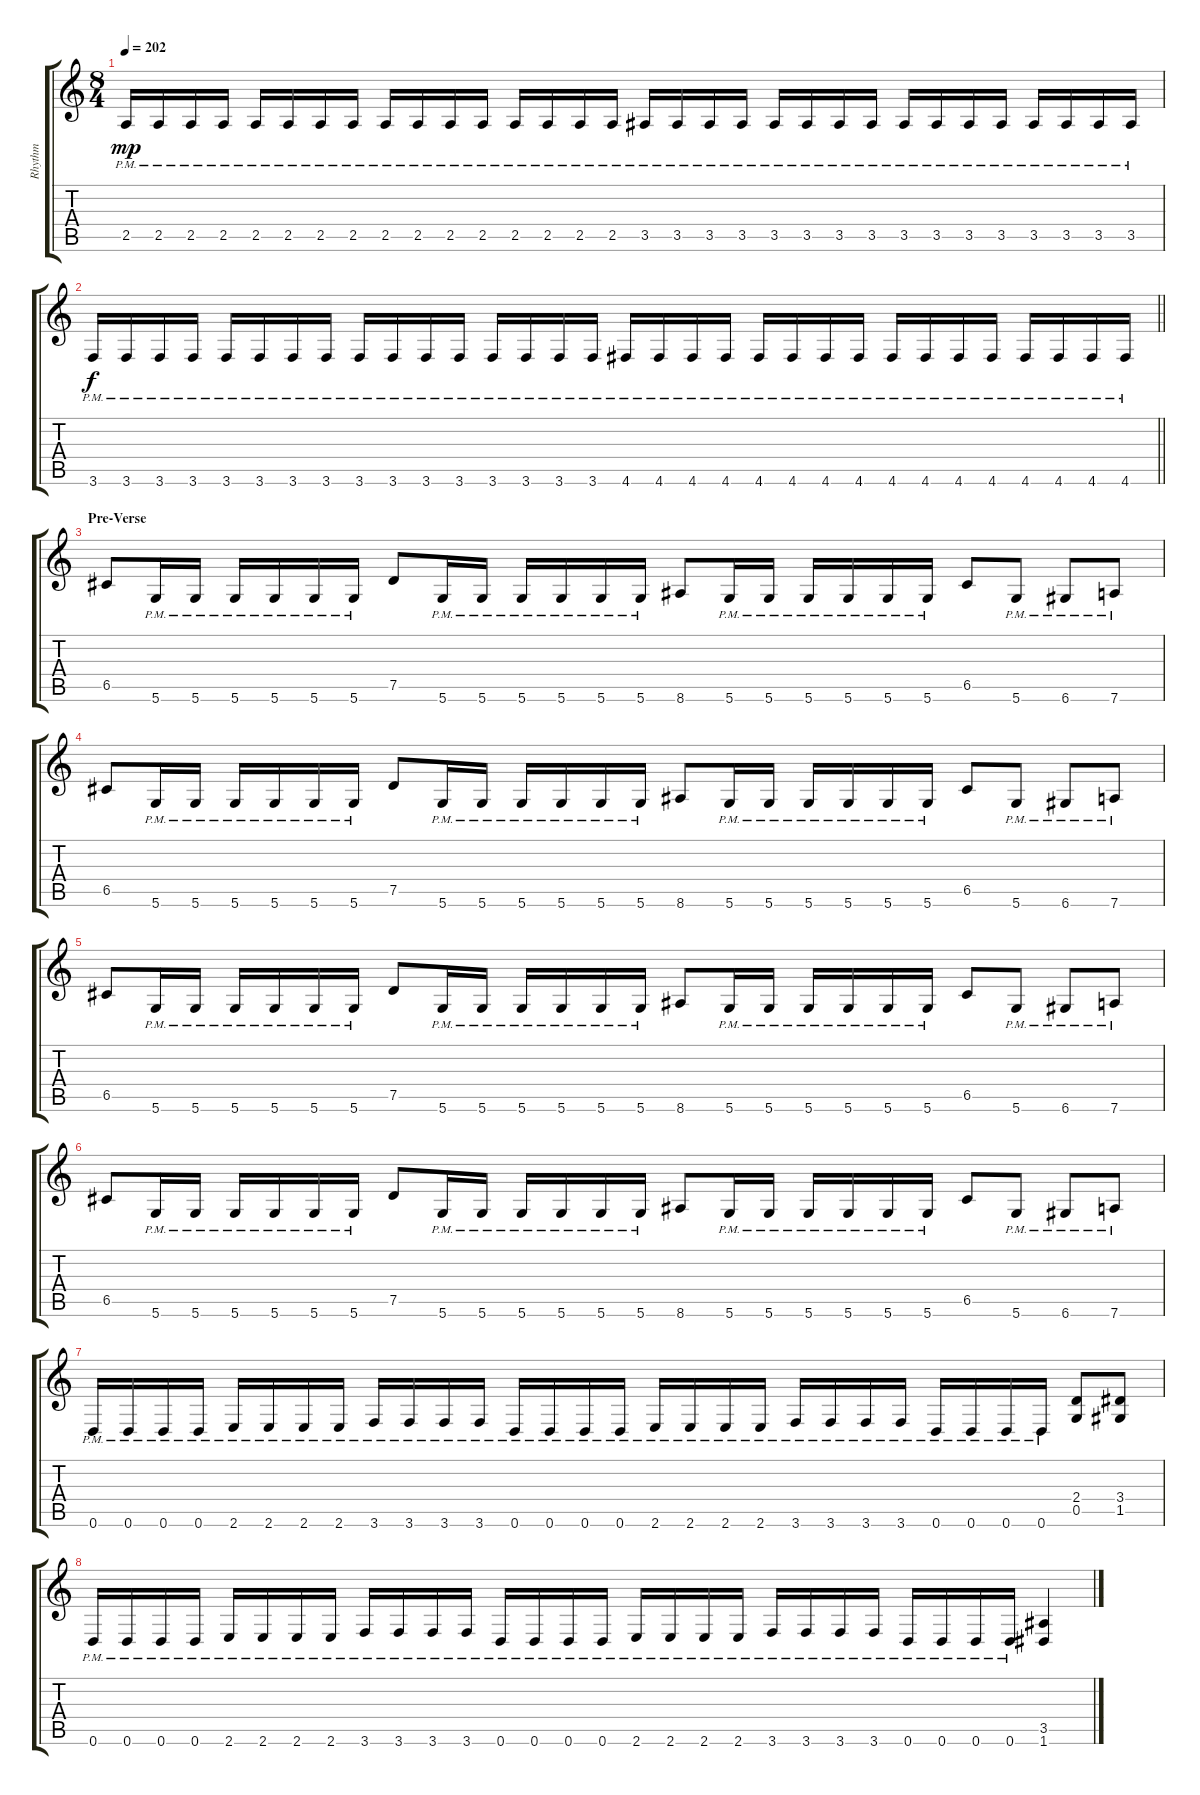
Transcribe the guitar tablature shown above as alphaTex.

\track ("Rhythm" "Rhythm") {instrument overdrivenguitar}
\staff {score tabs}
\tuning (D4 A3 F3 C3 G2 D2) {hide}
\ts (8 4)
\tempo 202
\clef g2
\ks c
2.5{pm}.16{dy mp} 2.5{pm}.16 2.5{pm}.16 2.5{pm}.16 2.5{pm}.16 2.5{pm}.16 2.5{pm}.16 2.5{pm}.16 2.5{pm}.16 2.5{pm}.16 2.5{pm}.16 2.5{pm}.16 2.5{pm}.16 2.5{pm}.16 2.5{pm}.16 2.5{pm}.16 3.5{pm}.16 3.5{pm}.16 3.5{pm}.16 3.5{pm}.16 3.5{pm}.16 3.5{pm}.16 3.5{pm}.16 3.5{pm}.16 3.5{pm}.16 3.5{pm}.16 3.5{pm}.16 3.5{pm}.16 3.5{pm}.16 3.5{pm}.16 3.5{pm}.16 3.5{pm}.16 |
\barLineRight lightlight
3.6{pm}.16{dy f} 3.6{pm}.16 3.6{pm}.16 3.6{pm}.16 3.6{pm}.16 3.6{pm}.16 3.6{pm}.16 3.6{pm}.16 3.6{pm}.16 3.6{pm}.16 3.6{pm}.16 3.6{pm}.16 3.6{pm}.16 3.6{pm}.16 3.6{pm}.16 3.6{pm}.16 4.6{pm}.16 4.6{pm}.16 4.6{pm}.16 4.6{pm}.16 4.6{pm}.16 4.6{pm}.16 4.6{pm}.16 4.6{pm}.16 4.6{pm}.16 4.6{pm}.16 4.6{pm}.16 4.6{pm}.16 4.6{pm}.16 4.6{pm}.16 4.6{pm}.16 4.6{pm}.16 |
\section ("" "Pre-Verse")
6.5.8 5.6{pm}.16 5.6{pm}.16 5.6{pm}.16 5.6{pm}.16 5.6{pm}.16 5.6{pm}.16 7.5.8 5.6{pm}.16 5.6{pm}.16 5.6{pm}.16 5.6{pm}.16 5.6{pm}.16 5.6{pm}.16 8.6.8 5.6{pm}.16 5.6{pm}.16 5.6{pm}.16 5.6{pm}.16 5.6{pm}.16 5.6{pm}.16 6.5.8 5.6{pm}.8 6.6{pm}.8 7.6{pm}.8 |
6.5.8 5.6{pm}.16 5.6{pm}.16 5.6{pm}.16 5.6{pm}.16 5.6{pm}.16 5.6{pm}.16 7.5.8 5.6{pm}.16 5.6{pm}.16 5.6{pm}.16 5.6{pm}.16 5.6{pm}.16 5.6{pm}.16 8.6.8 5.6{pm}.16 5.6{pm}.16 5.6{pm}.16 5.6{pm}.16 5.6{pm}.16 5.6{pm}.16 6.5.8 5.6{pm}.8 6.6{pm}.8 7.6{pm}.8 |
6.5.8 5.6{pm}.16 5.6{pm}.16 5.6{pm}.16 5.6{pm}.16 5.6{pm}.16 5.6{pm}.16 7.5.8 5.6{pm}.16 5.6{pm}.16 5.6{pm}.16 5.6{pm}.16 5.6{pm}.16 5.6{pm}.16 8.6.8 5.6{pm}.16 5.6{pm}.16 5.6{pm}.16 5.6{pm}.16 5.6{pm}.16 5.6{pm}.16 6.5.8 5.6{pm}.8 6.6{pm}.8 7.6{pm}.8 |
6.5.8 5.6{pm}.16 5.6{pm}.16 5.6{pm}.16 5.6{pm}.16 5.6{pm}.16 5.6{pm}.16 7.5.8 5.6{pm}.16 5.6{pm}.16 5.6{pm}.16 5.6{pm}.16 5.6{pm}.16 5.6{pm}.16 8.6.8 5.6{pm}.16 5.6{pm}.16 5.6{pm}.16 5.6{pm}.16 5.6{pm}.16 5.6{pm}.16 6.5.8 5.6{pm}.8 6.6{pm}.8 7.6{pm}.8 |
0.6{pm}.16 0.6{pm}.16 0.6{pm}.16 0.6{pm}.16 2.6{pm}.16 2.6{pm}.16 2.6{pm}.16 2.6{pm}.16 3.6{pm}.16 3.6{pm}.16 3.6{pm}.16 3.6{pm}.16 0.6{pm}.16 0.6{pm}.16 0.6{pm}.16 0.6{pm}.16 2.6{pm}.16 2.6{pm}.16 2.6{pm}.16 2.6{pm}.16 3.6{pm}.16 3.6{pm}.16 3.6{pm}.16 3.6{pm}.16 0.6{pm}.16 0.6{pm}.16 0.6{pm}.16 0.6{pm}.16 (2.4 0.5).8 (3.4 1.5).8 |
0.6{pm}.16 0.6{pm}.16 0.6{pm}.16 0.6{pm}.16 2.6{pm}.16 2.6{pm}.16 2.6{pm}.16 2.6{pm}.16 3.6{pm}.16 3.6{pm}.16 3.6{pm}.16 3.6{pm}.16 0.6{pm}.16 0.6{pm}.16 0.6{pm}.16 0.6{pm}.16 2.6{pm}.16 2.6{pm}.16 2.6{pm}.16 2.6{pm}.16 3.6{pm}.16 3.6{pm}.16 3.6{pm}.16 3.6{pm}.16 0.6{pm}.16 0.6{pm}.16 0.6{pm}.16 0.6{pm}.16 (3.5 1.6).4
